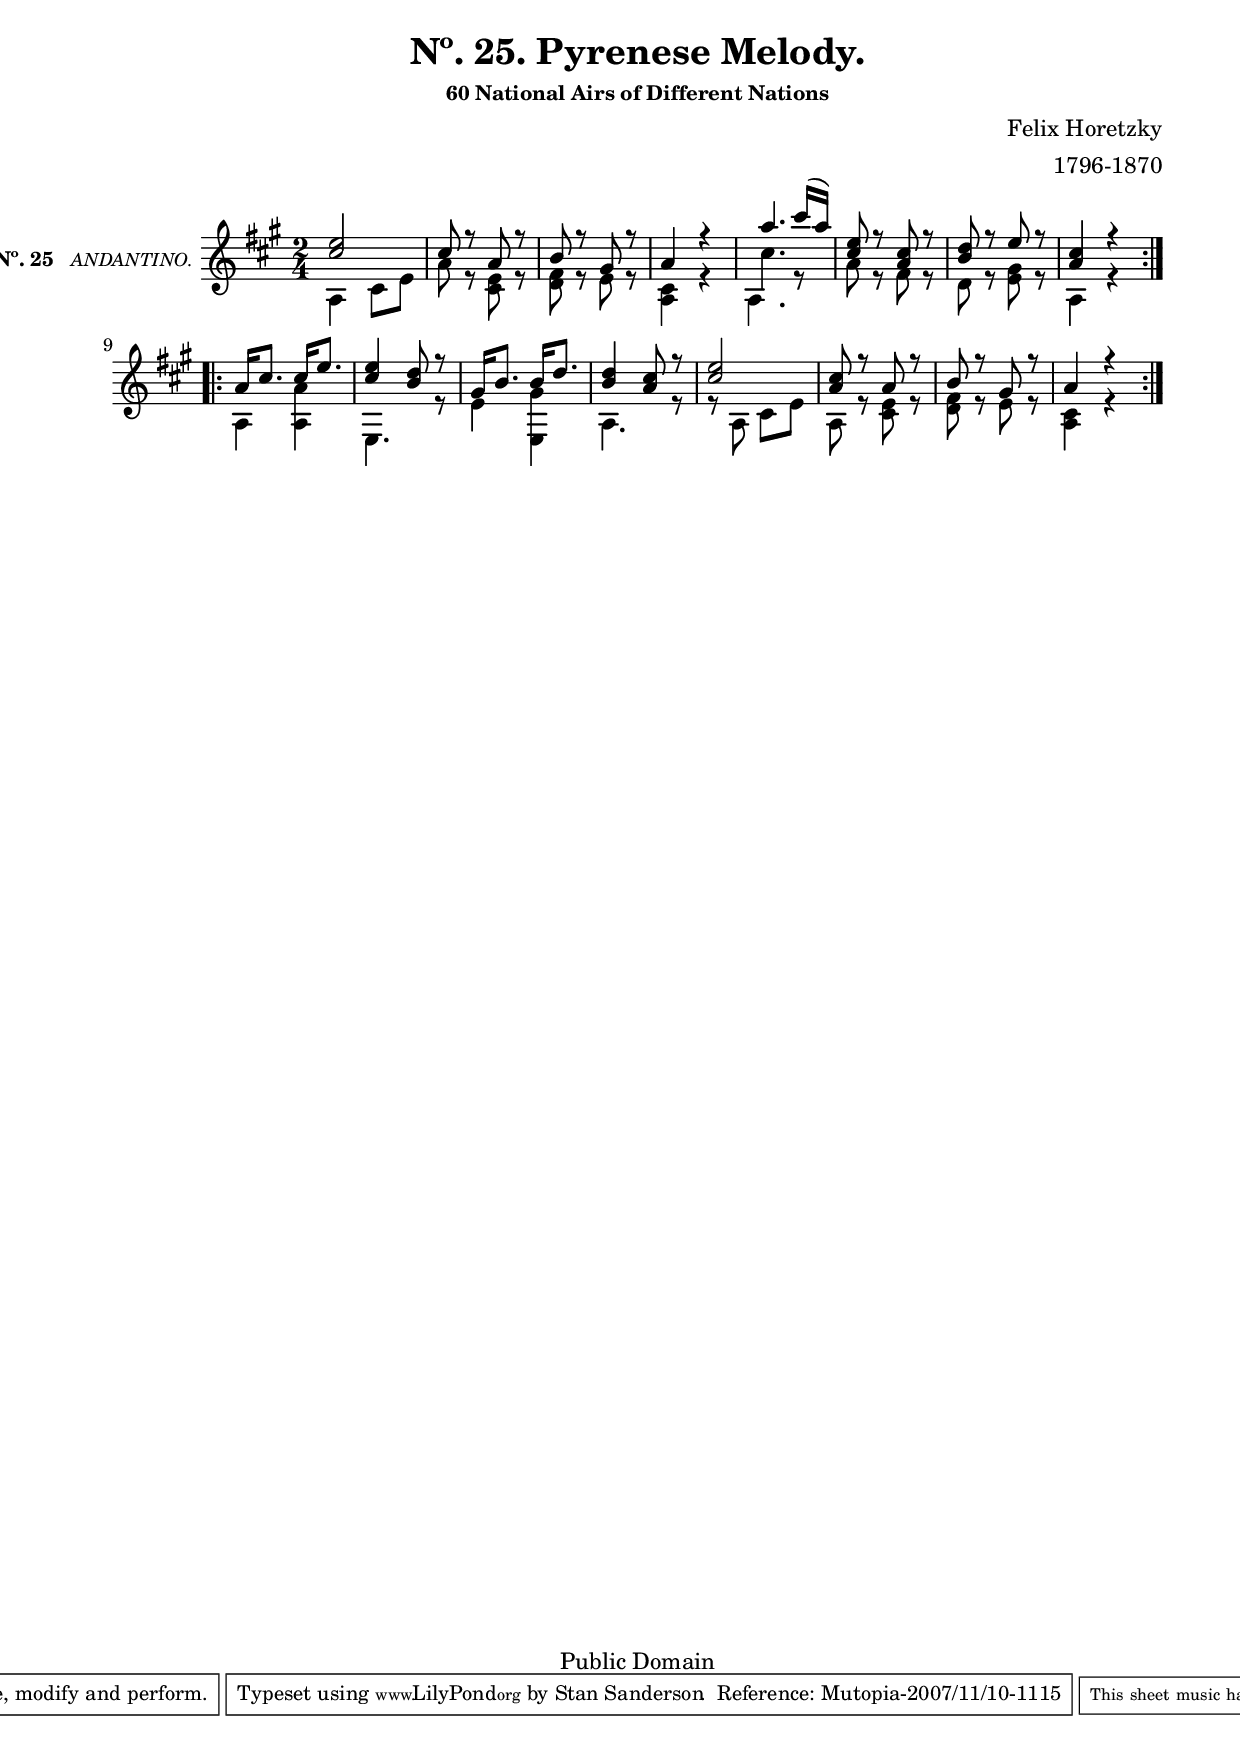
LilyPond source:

% Entered on Nov 7, 2007
\version "2.11.34"
%#(set-global-staff-size 17) 

\paper {
%	#(set-paper-size "a4")
%	#(set-paper-size "letter")
	left-margin = 0.75 \in
	line-width = 7.0 \in
	between-system-padding = #2.0
	between-system-space = #2.0
	ragged-last-bottom = ##t 
	ragged-bottom = ##f
}

\header {
	title = "Nº. 25. Pyrenese Melody."
	subtitle = ""
	subsubtitle = "60 National Airs of Different Nations"
	composer = \markup{\column \right-align 
	{\line {Felix Horetzky} 1796-1870}}
	meter = ""
% MUTOPIA
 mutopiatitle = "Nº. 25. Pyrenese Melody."
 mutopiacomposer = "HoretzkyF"
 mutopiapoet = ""
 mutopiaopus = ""
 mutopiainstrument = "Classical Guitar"
 date = "unk"
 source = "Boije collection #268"
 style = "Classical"
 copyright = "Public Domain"
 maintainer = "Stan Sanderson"
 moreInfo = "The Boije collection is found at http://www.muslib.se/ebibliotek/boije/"
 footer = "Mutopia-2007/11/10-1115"
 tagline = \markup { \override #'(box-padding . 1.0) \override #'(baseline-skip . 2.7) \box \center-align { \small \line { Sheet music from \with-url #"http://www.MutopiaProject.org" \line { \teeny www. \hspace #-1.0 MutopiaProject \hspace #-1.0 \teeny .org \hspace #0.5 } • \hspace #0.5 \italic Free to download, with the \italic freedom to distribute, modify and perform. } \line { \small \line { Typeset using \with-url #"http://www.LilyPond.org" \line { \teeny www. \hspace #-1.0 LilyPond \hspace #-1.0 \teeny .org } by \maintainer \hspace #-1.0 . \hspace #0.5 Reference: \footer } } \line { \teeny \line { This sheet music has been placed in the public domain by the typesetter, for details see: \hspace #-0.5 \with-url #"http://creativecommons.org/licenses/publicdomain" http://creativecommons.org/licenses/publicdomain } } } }
}

%%%%%%%%%%%%%%%%%%%%%%%%%%%%%%%%%%%%
%%
%% Source & comments
%%	
%%  	Felix Horetzky was born in Horyszów Ruski, Poland, January 1, 1796.
%%	Little is known about he came to the guitar. He traveled to Vienna
%%	to study under master guitarrist, Mauro Giuliani. He traveled
%%  	extensively in Europe as a concert performer and teacher. He wrote
%%  	between 100 and 150 pieces for the guitar. He died in Edinburgh
%%  	on October 6, 1870.
%%
%%	This piece is from #268, "60 National Airs of Different Nations",
%%	in the Boije collection and is in the public domain.
%%	
%%	<http://www.muslib.se/ebibliotek/boije/>
%%	Publisher: Chappell (London), no date given.
%%
%%	Carl Boije (1849-1923) was an amateur guitarist whose vast collection
%%	was donated to the State Library of Sweden after his death.
%%
%%	The dynamic markings for the most part follow the original score; obvious
%%	notation errors have been corrected.
%%
%%%%%%%%%%%%%%%%%%%%%%%%%%%%%%%%%%%%

\include "english.ly"

%%%% shortcuts

dol = \markup { \smaller\italic "dolce."}
cres = \markup{\smaller\italic"cresc:"}
cress = \markup{\tiny\smaller\italic"cresc:"}
espr = \markup{\smaller\italic"espres:"}
rit = \markup{\smaller\italic"ritart:"}
atem = \markup{\smaller\italic"a tempo:"}
smz = \markup{\smaller\italic"smorz:"} % smorzando
showTup = { \override TupletNumber #'transparent = ##f
		\override TupletBracket #'transparent = ##f }
hideTup = { \override TupletNumber #'transparent = ##t
		\override TupletBracket #'transparent = ##t }
seg = \markup {\smaller \smaller \musicglyph #"scripts.segno"}
cod = \markup {\smaller \vcenter "to" \hspace #0.7 \smaller \vcenter \musicglyph #"scripts.coda"}
toseg = \markup { \bold \vcenter "to" \hspace #0.7 \vcenter \smaller \musicglyph #"scripts.segno" }
fin = \markup {\smaller \smaller \bold \italic "Fine."}		
I = \once \override NoteColumn #'ignore-collision = ##t
sdu = \once \override Stem #'direction = #UP
sdd = \once \override Stem #'direction = #DOWN

%% End shortcuts


%%%%%%%%%%
%% Reminders
%
%    \once \override DynamicText #'extra-offset = #'(-3.75 . 5.5)
%    \once \override TextScript #'extra-offset = #'( 0.8 . -2.3 )
%    \once \override Stem #'length-fraction = #0.8
%    \once \override Beam #'positions = #'(-2.2 . -3.0)
%
%%%%%%%%%%

upper = \relative c''{
	\set Staff.instrumentName=\markup{ \center-align 
	{\smaller\bold "Nº. 25  " \smaller\smaller\italic "ANDANTINO. " 
	}}
	\repeat volta 2 {
		<e cs>2 |
		cs8 r a r |
		b r gs r |
		a4 r |
		<< a'4. \\ cs, >> cs'16( a) |
		<e cs>8 r <cs a> r |
		<d b> r e r | 
		<cs a>4 r |
	}
		\repeat volta 2 {
		a16 cs8. cs16 e8. |
		<e cs>4 <d b>8 r |
		gs,16 b8. b16 d8. |
		<d b>4 <cs a>8 r |
		<e cs>2 |
		<cs a>8 r a r |
		b r gs r |
		a4 r
		
	}
}
 



lower = \relative c' { 
	\override Staff.NoteCollision 
	#'merge-differently-headed = ##t
	\set fingeringOrientations = #'(left)
	\repeat volta 2 {
		a4 cs8 e |
		a8 r <e cs> r |
		<fs d> r e r |
		<cs a>4 r |
		a4. r8 |
		a'8 r fs r |
		d r <gs e> r |
		a,4 r |
	}
	\repeat volta 2 {
		a4 <a' a,> |
		e,4. r8 |
		e'4 <gs e,> |
		a,4. r8 |
		r a cs e |
		a, r <e' cs> r |
		<fs d> r e r |
		<cs a>4 r |
	}
}

staffClassicalGuitar = \new Staff  {
		\time 2/4
		\key a \major
		\set Staff.connectArpeggios = ##t
		\set Staff.midiInstrument="acoustic guitar (nylon)"
		<<
			\new Voice = A { \voiceOne  \upper }
			\new Voice = C { \voiceFour  \lower }
		>>
%%		\bar "||"   %%  "|."
}

\score { 
		<<
			\staffClassicalGuitar
		>>
		}
		
\layout  {\context {
   \Staff
   \consists Span_arpeggio_engraver
 } }

\score {
%%	\unfoldRepeats
	\staffClassicalGuitar
	\midi {
		\context {
			\Score
			tempoWholesPerMinute = #(ly:make-moment 90 4)
		}
		\context {
			\Voice
			\remove "Dynamic_performer"
	    }
    }
}
